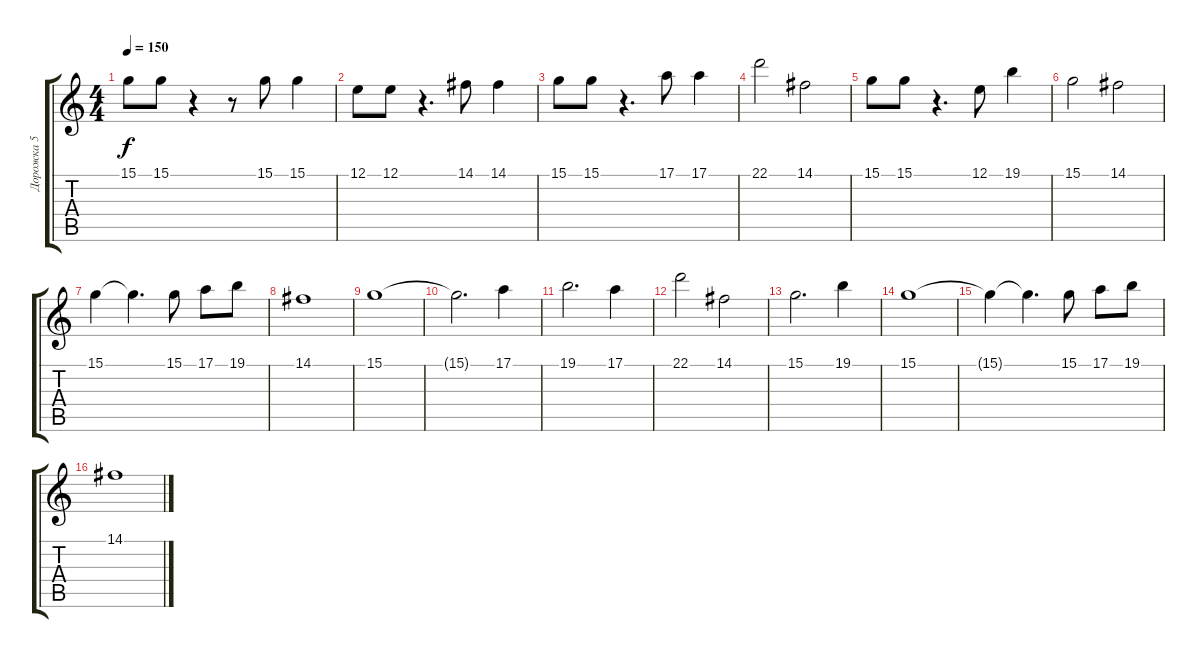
\track ("Дорожка 5" "Дорожка 5") {instrument stringensemble1}
\staff {score tabs}
\tuning (E4 B3 G3 D3 A2 E2) {hide}
\ts (4 4)
\tempo 150
\clef g2
\ks c
15.1.8{dy f} 15.1.8 r.4 r.8 15.1.8 15.1.4 |
12.1.8 12.1.8 r.4{d} 14.1.8 14.1.4 |
15.1.8 15.1.8 r.4{d} 17.1.8 17.1.4 |
22.1.2 14.1.2 |
15.1.8 15.1.8 r.4{d} 12.1.8 19.1.4 |
15.1.2 14.1.2 |
15.1.4 15.1{t}.4{d} 15.1.8 17.1.8 19.1.8 |
14.1.1 |
15.1.1 |
15.1{t}.2{d} 17.1.4 |
19.1.2{d} 17.1.4 |
22.1.2 14.1.2 |
15.1.2{d} 19.1.4 |
15.1.1 |
15.1{t}.4 15.1{t}.4{d} 15.1.8 17.1.8 19.1.8 |
14.1.1
